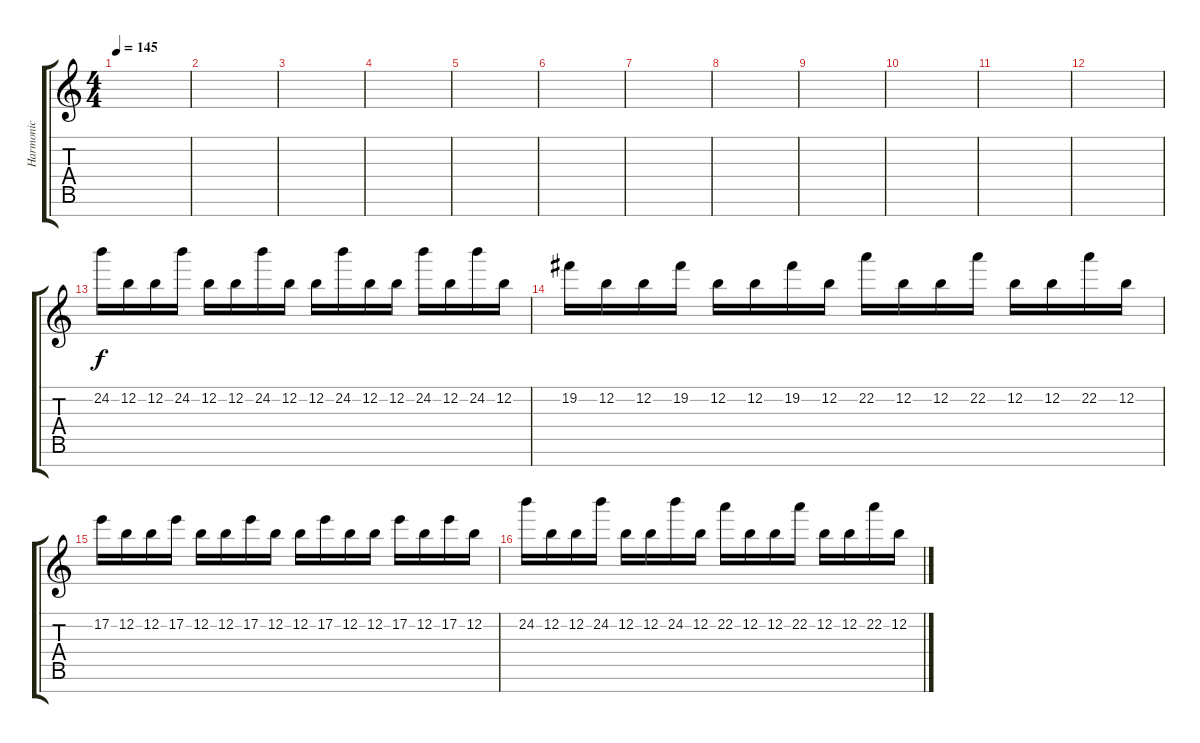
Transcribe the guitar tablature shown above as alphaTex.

\track ("Harmonic" "Harmonic") {instrument distortionguitar}
\staff {score tabs}
\tuning (E4 B3 G3 D3 A2 E2 B1) {hide}
\ts (4 4)
\tempo 145
\clef g2
\ks c
|
|
|
|
|
|
|
|
|
|
|
|
24.2.16 12.2.16 12.2.16 24.2.16 12.2.16 12.2.16 24.2.16 12.2.16 12.2.16 24.2.16 12.2.16 12.2.16 24.2.16 12.2.16 24.2.16 12.2.16 |
19.2.16 12.2.16 12.2.16 19.2.16 12.2.16 12.2.16 19.2.16 12.2.16 22.2.16 12.2.16 12.2.16 22.2.16 12.2.16 12.2.16 22.2.16 12.2.16 |
17.2.16 12.2.16 12.2.16 17.2.16 12.2.16 12.2.16 17.2.16 12.2.16 12.2.16 17.2.16 12.2.16 12.2.16 17.2.16 12.2.16 17.2.16 12.2.16 |
24.2.16 12.2.16 12.2.16 24.2.16 12.2.16 12.2.16 24.2.16 12.2.16 22.2.16 12.2.16 12.2.16 22.2.16 12.2.16 12.2.16 22.2.16 12.2.16
